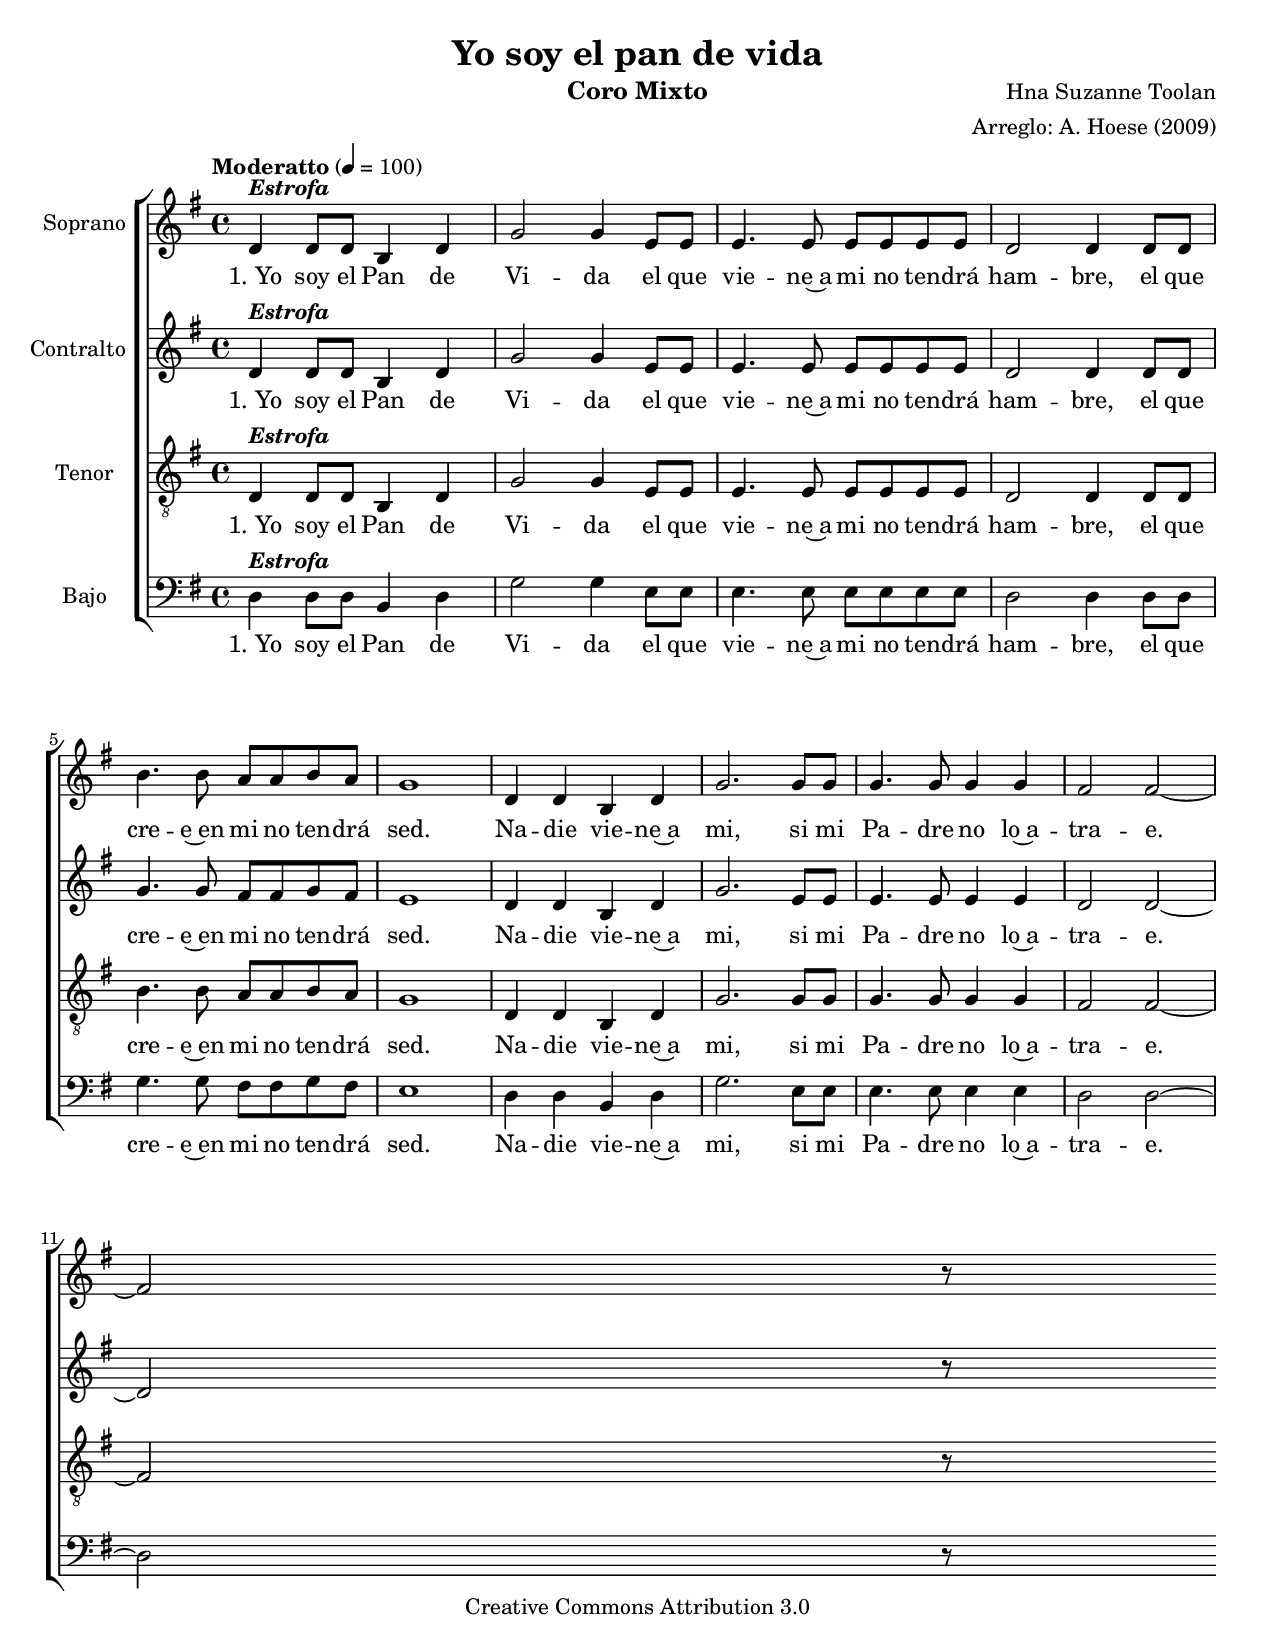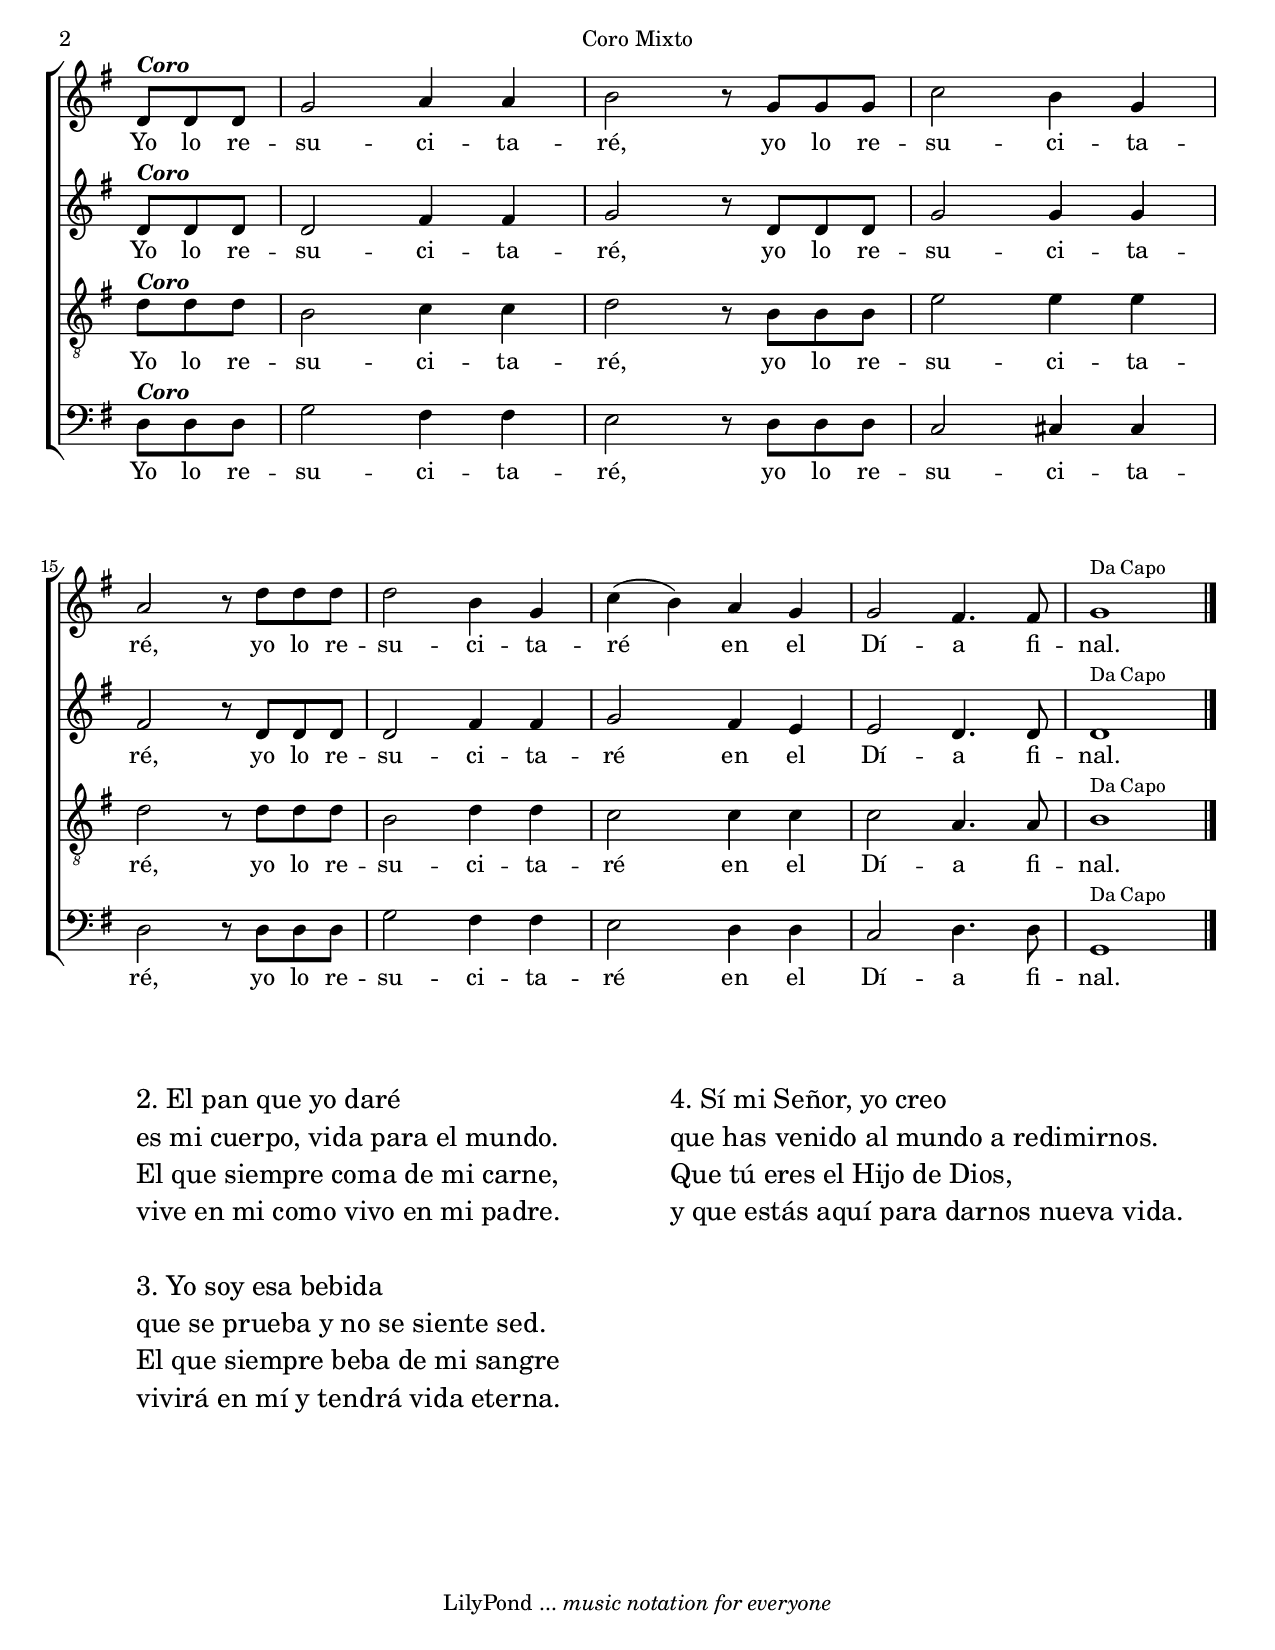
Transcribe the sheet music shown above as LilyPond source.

% ****************************************************************
%	Señor ten piedad - Coro Mixto
%	by serach.sam@
% ****************************************************************
\language "espanol"
\version "2.19.80"

\include "melodia.ily"

#(set-global-staff-size 19)

\header {
  title = \titulo
  subtitle = \subtitulo
  instrument = "Coro Mixto"
  composer = \autor
  arranger = \arreglo
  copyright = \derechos
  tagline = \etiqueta
  breakbefore = ##t
}

% --- Musica

% --- Letra

\score {
  <<
    \new ChoirStaff <<
      \new Staff <<
        \set Staff.instrumentName = #"Soprano "
        \new Voice = "soprano" << \global \soprano >>
        \new Lyrics \lyricsto "soprano" \letra
      >>
      \new Staff <<
        \set Staff.instrumentName = #"Contralto "
        \new Voice = "alto" << \global \alto >>
        \new Lyrics \lyricsto "alto" \letra
      >>
      \new Staff <<
        \set Staff.instrumentName = #"Tenor "
        \new Voice = "tenor" << \global \tenor >>
        \new Lyrics \lyricsto "tenor" \letra
      >>
      \new Staff <<
        \set Staff.instrumentName = #"Bajo "
        \new Voice = "bajo" << \global \bajo >>
        \new Lyrics \lyricsto "bajo" \letra
      >>
    >>
  >>
  \midi {}
  \layout {}
}

\letras

\paper {
  #(set-paper-size "letter")
}

%{
convert-ly (GNU LilyPond) 2.19.83  convert-ly: Procesando «»...
Aplicando la conversión:     El documento no ha cambiado.
%}
